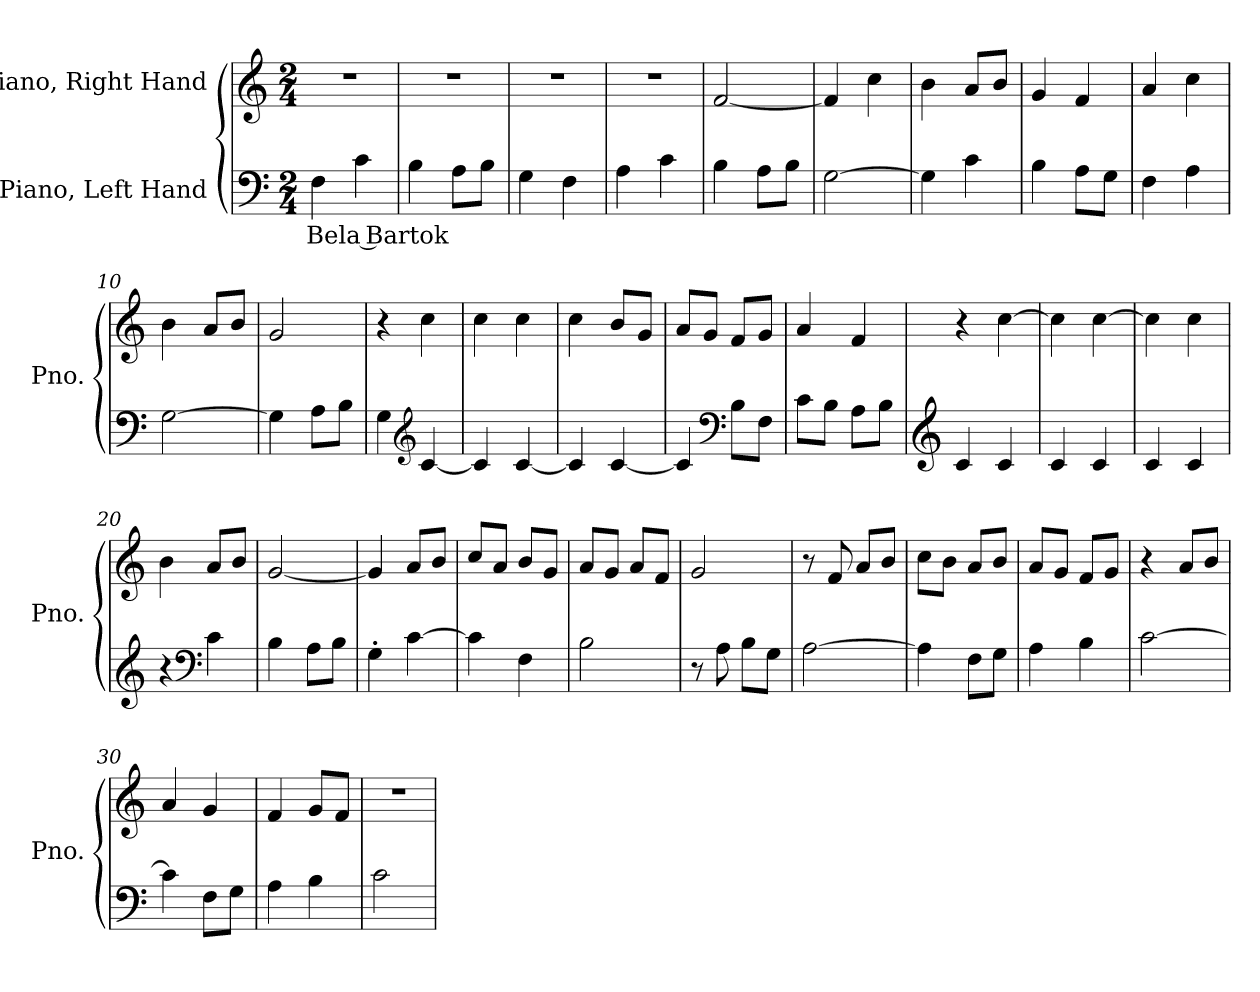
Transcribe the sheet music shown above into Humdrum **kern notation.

**kern	**text	**kern
*part2	*part2	*part1
*staff2	*staff2	*staff1
*I"Piano, Left Hand	*	*I"Piano, Right Hand
*I'Pno.	*	*I'Pno.
*clefF4	*	*clefG2
*k[]	*	*k[]
*M2/4	*	*M2/4
*MM100	*	*MM100
=1	=1	=1
!	!LO:LY:b	!
4F\	Bela Bartok	2r
4c\	.	.
=2	=2	=2
4B\	.	2r
8A\L	.	.
8B\J	.	.
=3	=3	=3
4G\	.	2r
4F\	.	.
=4	=4	=4
4A\	.	2r
4c\	.	.
=5	=5	=5
4B\	.	[2f/
8A\L	.	.
8B\J	.	.
=6	=6	=6
[2G\	.	4f/]
.	.	4cc\
=7	=7	=7
4G\]	.	4b\
4c\	.	8a/L
.	.	8b/J
=8	=8	=8
4B\	.	4g/
8A\L	.	4f/
8G\J	.	.
!!LO:LB:g=z
=9	=9	=9
4F\	.	4a/
4A\	.	4cc\
=10	=10	=10
[2G\	.	4b\
.	.	8a/L
.	.	8b/J
=11	=11	=11
4G\]	.	2g/
8A\L	.	.
8B\J	.	.
=12	=12	=12
4G\	.	4r
*clefG2	*	*
[4c/	.	4cc\
=13	=13	=13
4c/]	.	4cc\
[4c/	.	4cc\
=14	=14	=14
4c/]	.	4cc\
[4c/	.	8b/L
.	.	8g/J
=15	=15	=15
4c/]	.	8a/L
.	.	8g/J
*clefF4	*	*
8B\L	.	8f/L
8F\J	.	8g/J
=16	=16	=16
8c\L	.	4a/
8B\J	.	.
8A\L	.	4f/
8B\J	.	.
=17	=17	=17
*clefG2	*	*
4c/	.	4r
4c/	.	[4cc\
=18	=18	=18
4c/	.	4cc\]
4c/	.	[4cc\
!!LO:LB:g=z
=19	=19	=19
4c/	.	4cc\]
4c/	.	4cc\
=20	=20	=20
4r	.	4b\
*clefF4	*	*
4c\	.	8a/L
.	.	8b/J
=21	=21	=21
4B\	.	[2g/
8A\L	.	.
8B\J	.	.
=22	=22	=22
4G'\	.	4g/]
[4c\	.	8a/L
.	.	8b/J
=23	=23	=23
4c\]	.	8cc/L
.	.	8a/J
4F\	.	8b/L
.	.	8g/J
=24	=24	=24
2B\	.	8a/L
.	.	8g/J
.	.	8a/L
.	.	8f/J
=25	=25	=25
8r	.	2g/
8A\	.	.
8B\L	.	.
8G\J	.	.
=26	=26	=26
[2A\	.	8r
.	.	8f/
.	.	8a/L
.	.	8b/J
=27	=27	=27
4A\]	.	8cc\L
.	.	8b\J
8F\L	.	8a/L
8G\J	.	8b/J
!!LO:LB:g=z
=28	=28	=28
4A\	.	8a/L
.	.	8g/J
4B\	.	8f/L
.	.	8g/J
=29	=29	=29
[2c\	.	4r
.	.	8a/L
.	.	8b/J
=30	=30	=30
4c\]	.	4a/
8F\L	.	4g/
8G\J	.	.
=31	=31	=31
4A\	.	4f/
4B\	.	8g/L
.	.	8f/J
=32	=32	=32
2c\	.	2r
=	=	=
*-	*-	*-
